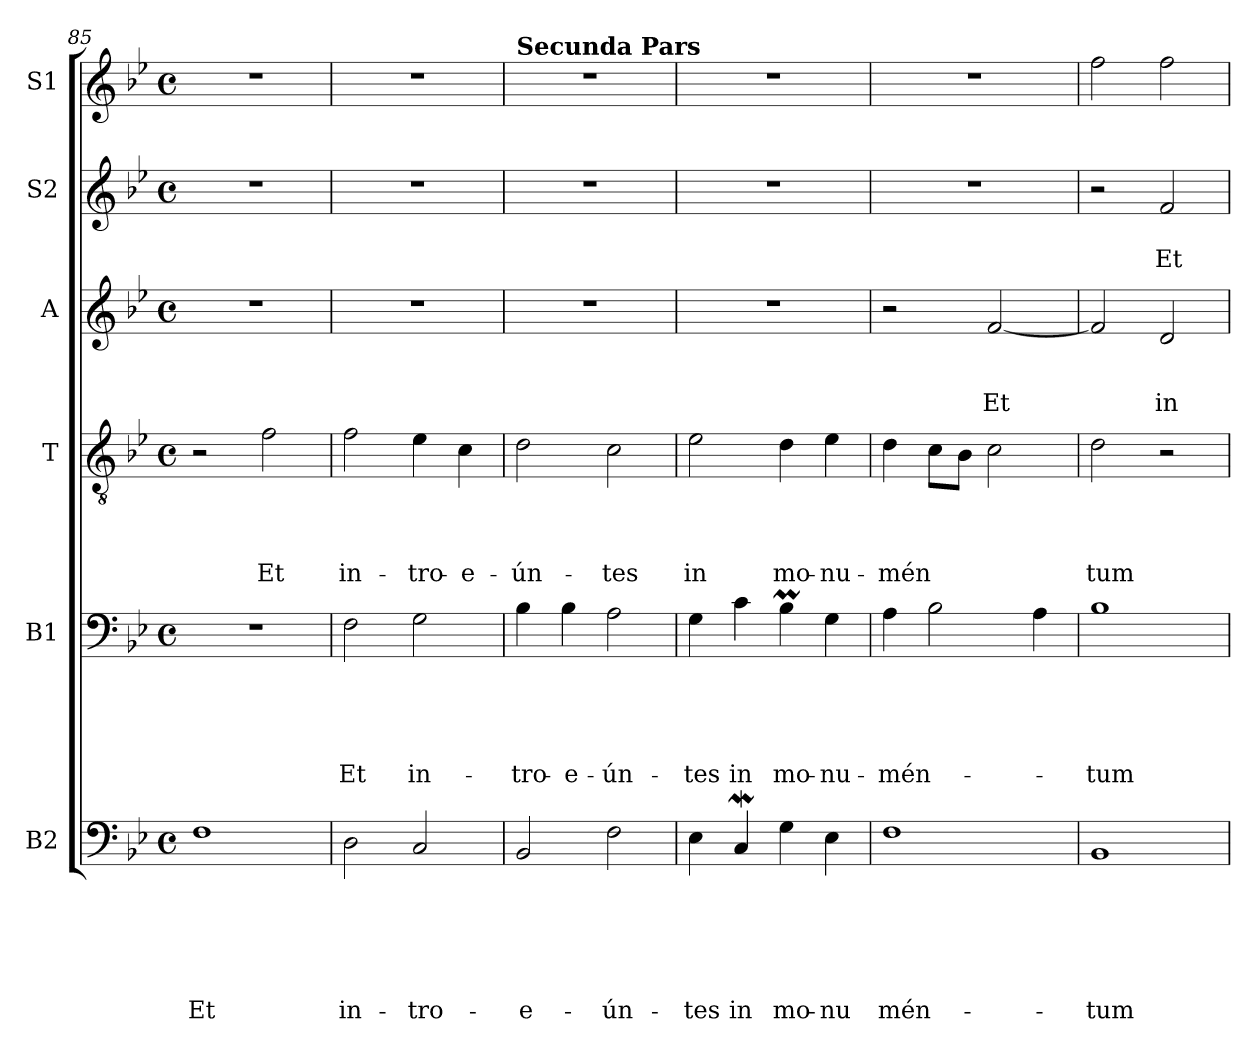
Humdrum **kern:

**kern	**text	**text	**text	**text	**text	**text	**kern	**text	**text	**text	**text	**text	**kern	**text	**text	**text	**text	**kern	**text	**text	**text	**kern	**text	**text	**kern
*part6	*part6	*part6	*part6	*part6	*part6	*part6	*part5	*part5	*part5	*part5	*part5	*part5	*part4	*part4	*part4	*part4	*part4	*part3	*part3	*part3	*part3	*part2	*part2	*part2	*part1
*staff6	*staff6	*staff6	*staff6	*staff6	*staff6	*staff6	*staff5	*staff5	*staff5	*staff5	*staff5	*staff5	*staff4	*staff4	*staff4	*staff4	*staff4	*staff3	*staff3	*staff3	*staff3	*staff2	*staff2	*staff2	*staff1
*I"B2	*	*	*	*	*	*	*I"B1	*	*	*	*	*	*I"T	*	*	*	*	*I"A	*	*	*	*I"S2	*	*	*I"S1
!!LO:PB:g=z
*clefF4	*	*	*	*	*	*	*clefF4	*	*	*	*	*	*clefGv2	*	*	*	*	*clefG2	*	*	*	*clefG2	*	*	*clefG2
*k[b-e-]	*	*	*	*	*	*	*k[b-e-]	*	*	*	*	*	*k[b-e-]	*	*	*	*	*k[b-e-]	*	*	*	*k[b-e-]	*	*	*k[b-e-]
*B-:	*	*	*	*	*	*	*B-:	*	*	*	*	*	*B-:	*	*	*	*	*B-:	*	*	*	*B-:	*	*	*B-:
*M4/4	*	*	*	*	*	*	*M4/4	*	*	*	*	*	*M4/4	*	*	*	*	*M4/4	*	*	*	*M4/4	*	*	*M4/4
*met(c)	*	*	*	*	*	*	*met(c)	*	*	*	*	*	*met(c)	*	*	*	*	*met(c)	*	*	*	*met(c)	*	*	*met(c)
*MM94	*	*	*	*	*	*	*MM94	*	*	*	*	*	*MM94	*	*	*	*	*MM94	*	*	*	*MM94	*	*	*MM94
=85	=85	=85	=85	=85	=85	=85	=85	=85	=85	=85	=85	=85	=85	=85	=85	=85	=85	=85	=85	=85	=85	=85	=85	=85	=85
!	!	!	!	!	!	!LO:LY:b	!	!	!	!	!	!	!	!	!	!	!	!	!	!	!	!	!	!	!
1F	.	.	.	.	.	Et	1r	.	.	.	.	.	2r	.	.	.	.	1r	.	.	.	1r	.	.	1r
!	!	!	!	!	!	!	!	!	!	!	!	!	!	!	!	!	!LO:LY:b	!	!	!	!	!	!	!	!
.	.	.	.	.	.	.	.	.	.	.	.	.	2f\	.	.	.	Et	.	.	.	.	.	.	.	.
=86	=86	=86	=86	=86	=86	=86	=86	=86	=86	=86	=86	=86	=86	=86	=86	=86	=86	=86	=86	=86	=86	=86	=86	=86	=86
!	!	!	!	!	!	!LO:LY:b	!	!	!	!	!	!LO:LY:b	!	!	!	!	!LO:LY:b	!	!	!	!	!	!	!	!
2D\	.	.	.	.	.	in-	2F\	.	.	.	.	Et	2f\	.	.	.	in-	1r	.	.	.	1r	.	.	1r
!	!	!	!	!	!	!LO:LY:b	!	!	!	!	!	!LO:LY:b	!	!	!	!	!LO:LY:b	!	!	!	!	!	!	!	!
2C/	.	.	.	.	.	-tro-	2G\	.	.	.	.	in-	4e-\	.	.	.	-tro-	.	.	.	.	.	.	.	.
!	!	!	!	!	!	!	!	!	!	!	!	!	!	!	!	!	!LO:LY:b	!	!	!	!	!	!	!	!
.	.	.	.	.	.	.	.	.	.	.	.	.	4c\	.	.	.	-e-	.	.	.	.	.	.	.	.
=87	=87	=87	=87	=87	=87	=87	=87	=87	=87	=87	=87	=87	=87	=87	=87	=87	=87	=87	=87	=87	=87	=87	=87	=87	=87
!	!	!	!	!	!	!	!	!	!	!	!	!	!	!	!	!	!	!	!	!	!	!	!	!	!LO:TX:a:B:t=Secunda Pars
!	!	!	!	!	!	!LO:LY:b	!	!	!	!	!	!LO:LY:b	!	!	!	!	!LO:LY:b	!	!	!	!	!	!	!	!
2BB-/	.	.	.	.	.	-e-	4B-\	.	.	.	.	-tro-	2d\	.	.	.	-ún-	1r	.	.	.	1r	.	.	1r
!	!	!	!	!	!	!	!	!	!	!	!	!LO:LY:b	!	!	!	!	!	!	!	!	!	!	!	!	!
.	.	.	.	.	.	.	4B-\	.	.	.	.	-e-	.	.	.	.	.	.	.	.	.	.	.	.	.
!	!	!	!	!	!	!LO:LY:b	!	!	!	!	!	!LO:LY:b	!	!	!	!	!LO:LY:b	!	!	!	!	!	!	!	!
2F\	.	.	.	.	.	-ún-	2A\	.	.	.	.	-ún-	2c\	.	.	.	-tes	.	.	.	.	.	.	.	.
=88	=88	=88	=88	=88	=88	=88	=88	=88	=88	=88	=88	=88	=88	=88	=88	=88	=88	=88	=88	=88	=88	=88	=88	=88	=88
!	!	!	!	!	!	!LO:LY:b	!	!	!	!	!	!LO:LY:b	!	!	!	!	!LO:LY:b	!	!	!	!	!	!	!	!
4E-\	.	.	.	.	.	-tes	4G\	.	.	.	.	-tes	2e-\	.	.	.	in	1r	.	.	.	1r	.	.	1r
!	!	!	!	!	!	!LO:LY:b	!	!	!	!	!	!LO:LY:b	!	!	!	!	!	!	!	!	!	!	!	!	!
4CW/	.	.	.	.	.	in	4c\	.	.	.	.	in	.	.	.	.	.	.	.	.	.	.	.	.	.
!	!	!	!	!	!	!LO:LY:b	!	!	!	!	!	!LO:LY:b	!	!	!	!	!LO:LY:b	!	!	!	!	!	!	!	!
4G\	.	.	.	.	.	mo-	4B-M\	.	.	.	.	mo-	4d\	.	.	.	mo-	.	.	.	.	.	.	.	.
!	!	!	!	!	!	!LO:LY:b	!	!	!	!	!	!LO:LY:b	!	!	!	!	!LO:LY:b	!	!	!	!	!	!	!	!
4E-\	.	.	.	.	.	-nu	4G\	.	.	.	.	-nu-	4e-\	.	.	.	-nu-	.	.	.	.	.	.	.	.
=89	=89	=89	=89	=89	=89	=89	=89	=89	=89	=89	=89	=89	=89	=89	=89	=89	=89	=89	=89	=89	=89	=89	=89	=89	=89
!	!	!	!	!	!	!LO:LY:b	!	!	!	!	!	!LO:LY:b	!	!	!	!	!LO:LY:b	!	!	!	!	!	!	!	!
1F	.	.	.	.	.	mén-	4A\	.	.	.	.	-mén-	4d\	.	.	.	-mén	2r	.	.	.	1r	.	.	1r
.	.	.	.	.	.	.	2B-\	.	.	.	.	.	8c\L	.	.	.	.	.	.	.	.	.	.	.	.
.	.	.	.	.	.	.	.	.	.	.	.	.	8B-\J	.	.	.	.	.	.	.	.	.	.	.	.
!	!	!	!	!	!	!	!	!	!	!	!	!	!	!	!	!	!	!	!	!	!LO:LY:b	!	!	!	!
.	.	.	.	.	.	.	.	.	.	.	.	.	2c\	.	.	.	.	[<2f/	.	.	Et	.	.	.	.
.	.	.	.	.	.	.	4A\	.	.	.	.	.	.	.	.	.	.	.	.	.	.	.	.	.	.
!!LO:LB:g=z
=90	=90	=90	=90	=90	=90	=90	=90	=90	=90	=90	=90	=90	=90	=90	=90	=90	=90	=90	=90	=90	=90	=90	=90	=90	=90
!	!	!	!	!	!	!LO:LY:b	!	!	!	!	!	!LO:LY:b	!	!	!	!	!LO:LY:b	!	!	!	!	!	!	!	!
1BB-	.	.	.	.	.	-tum	1B-	.	.	.	.	-tum	2d\	.	.	.	tum	2f/]	.	.	.	2r	.	.	2ff\
!	!	!	!	!	!	!	!	!	!	!	!	!	!	!	!	!	!	!	!	!	!LO:LY:b	!	!	!LO:LY:b	!
.	.	.	.	.	.	.	.	.	.	.	.	.	2r	.	.	.	.	2d/	.	.	in-	2f/	.	Et	2ff\
=	=	=	=	=	=	=	=	=	=	=	=	=	=	=	=	=	=	=	=	=	=	=	=	=	=
*-	*-	*-	*-	*-	*-	*-	*-	*-	*-	*-	*-	*-	*-	*-	*-	*-	*-	*-	*-	*-	*-	*-	*-	*-	*-
